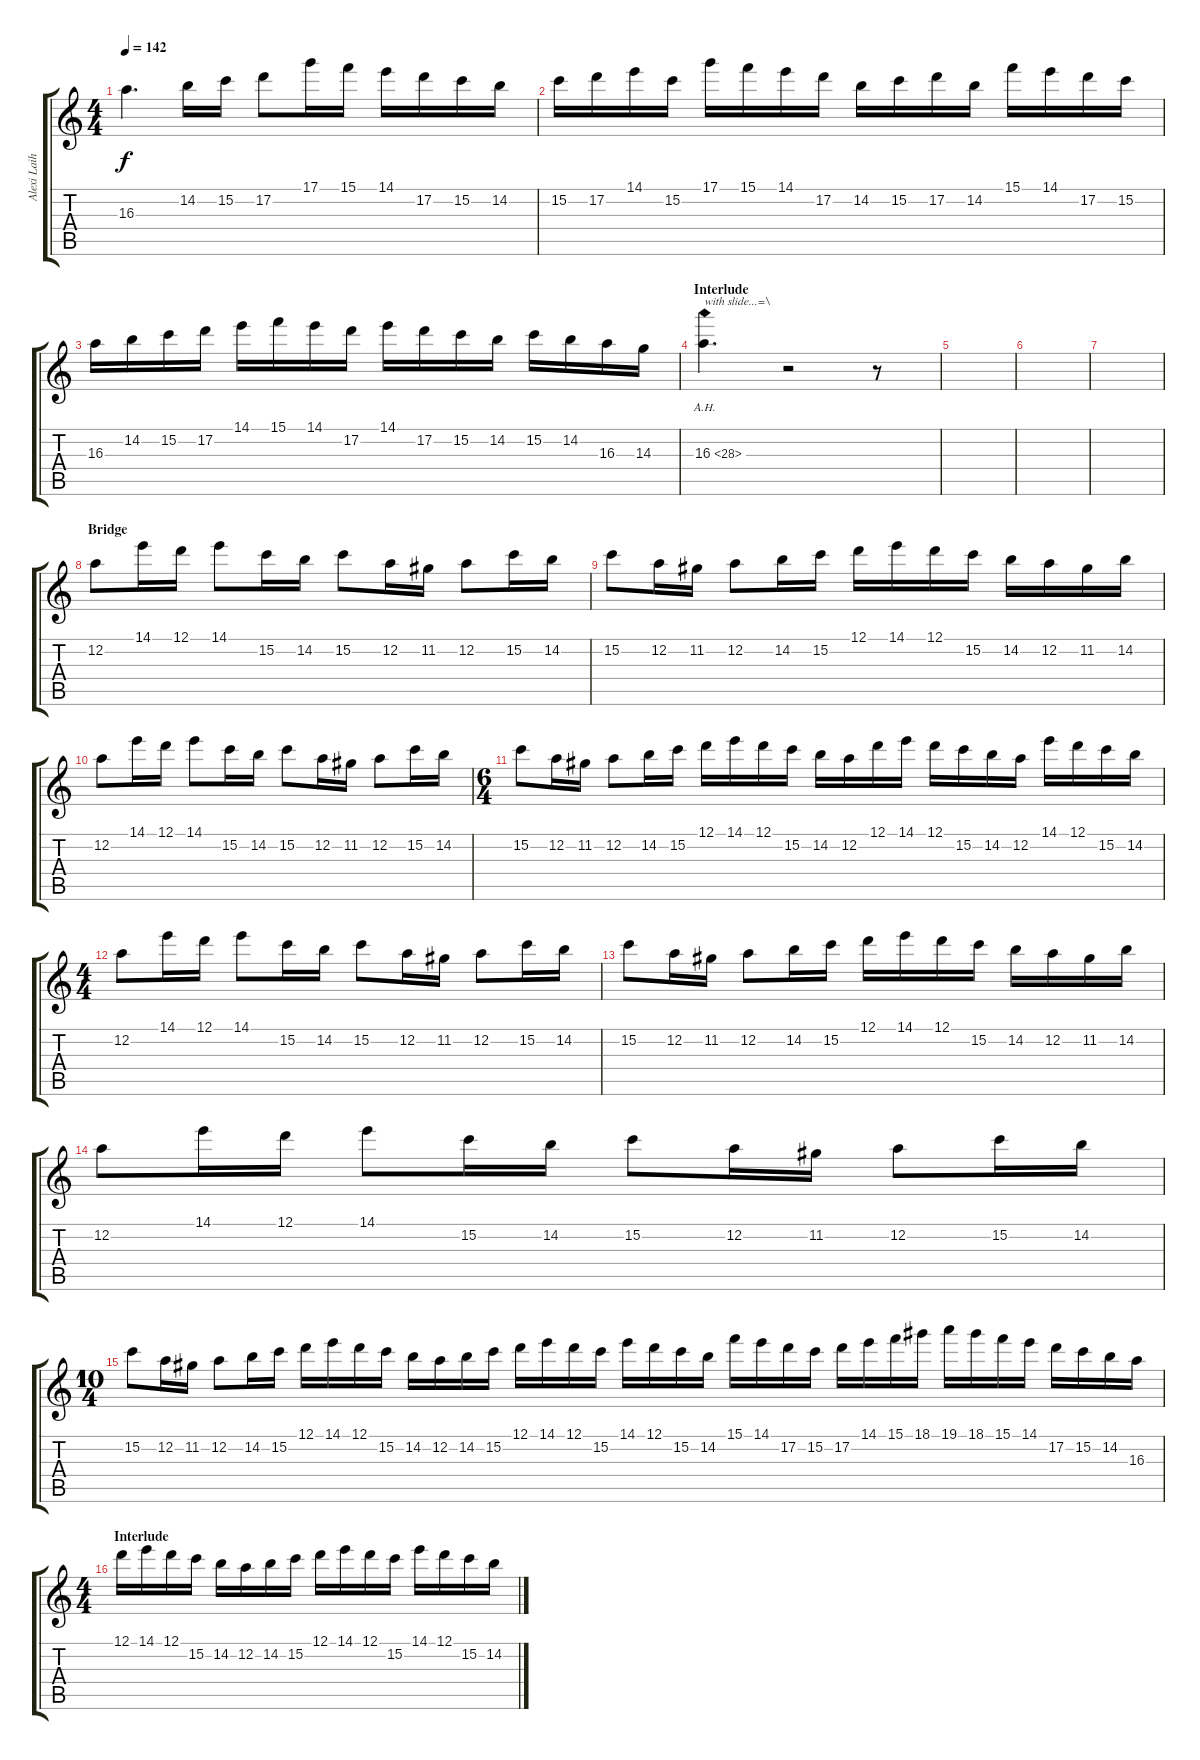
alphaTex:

\track ("Alexi Laiho-lead" "Alexi Laih") {instrument overdrivenguitar}
\staff {score tabs}
\tuning (D4 A3 F3 C3 G2 D2) {hide}
\ts (4 4)
\tempo 142
\clef g2
\ks c
16.3.4{d dy f} 14.2.16 15.2.16 17.2.8 17.1.16 15.1.16 14.1.16 17.2.16 15.2.16 14.2.16 |
15.2.16 17.2.16 14.1.16 15.2.16 17.1.16 15.1.16 14.1.16 17.2.16 14.2.16 15.2.16 17.2.16 14.2.16 15.1.16 14.1.16 17.2.16 15.2.16 |
16.3.16 14.2.16 15.2.16 17.2.16 14.1.16 15.1.16 14.1.16 17.2.16 14.1.16 17.2.16 15.2.16 14.2.16 15.2.16 14.2.16 16.3.16 14.3.16 |
\section ("" "Interlude")
16.3{ah 12}.4{d txt "with slide...=\\"} r.2 r.8 |
|
|
|
\section ("" "Bridge")
12.2.8 14.1.16 12.1.16 14.1.8 15.2.16 14.2.16 15.2.8 12.2.16 11.2.16 12.2.8 15.2.16 14.2.16 |
15.2.8 12.2.16 11.2.16 12.2.8 14.2.16 15.2.16 12.1.16 14.1.16 12.1.16 15.2.16 14.2.16 12.2.16 11.2.16 14.2.16 |
12.2.8 14.1.16 12.1.16 14.1.8 15.2.16 14.2.16 15.2.8 12.2.16 11.2.16 12.2.8 15.2.16 14.2.16 |
\ts (6 4)
15.2.8 12.2.16 11.2.16 12.2.8 14.2.16 15.2.16 12.1.16 14.1.16 12.1.16 15.2.16 14.2.16 12.2.16 12.1.16 14.1.16 12.1.16 15.2.16 14.2.16 12.2.16 14.1.16 12.1.16 15.2.16 14.2.16 |
\ts (4 4)
12.2.8 14.1.16 12.1.16 14.1.8 15.2.16 14.2.16 15.2.8 12.2.16 11.2.16 12.2.8 15.2.16 14.2.16 |
15.2.8 12.2.16 11.2.16 12.2.8 14.2.16 15.2.16 12.1.16 14.1.16 12.1.16 15.2.16 14.2.16 12.2.16 11.2.16 14.2.16 |
12.2.8 14.1.16 12.1.16 14.1.8 15.2.16 14.2.16 15.2.8 12.2.16 11.2.16 12.2.8 15.2.16 14.2.16 |
\ts (10 4)
15.2.8 12.2.16 11.2.16 12.2.8 14.2.16 15.2.16 12.1.16 14.1.16 12.1.16 15.2.16 14.2.16 12.2.16 14.2.16 15.2.16 12.1.16 14.1.16 12.1.16 15.2.16 14.1.16 12.1.16 15.2.16 14.2.16 15.1.16 14.1.16 17.2.16 15.2.16 17.2.16 14.1.16 15.1.16 18.1.16 19.1.16 18.1.16 15.1.16 14.1.16 17.2.16 15.2.16 14.2.16 16.3.16 |
\ts (4 4)
\section ("" "Interlude")
12.1.16 14.1.16 12.1.16 15.2.16 14.2.16 12.2.16 14.2.16 15.2.16 12.1.16 14.1.16 12.1.16 15.2.16 14.1.16 12.1.16 15.2.16 14.2.16
